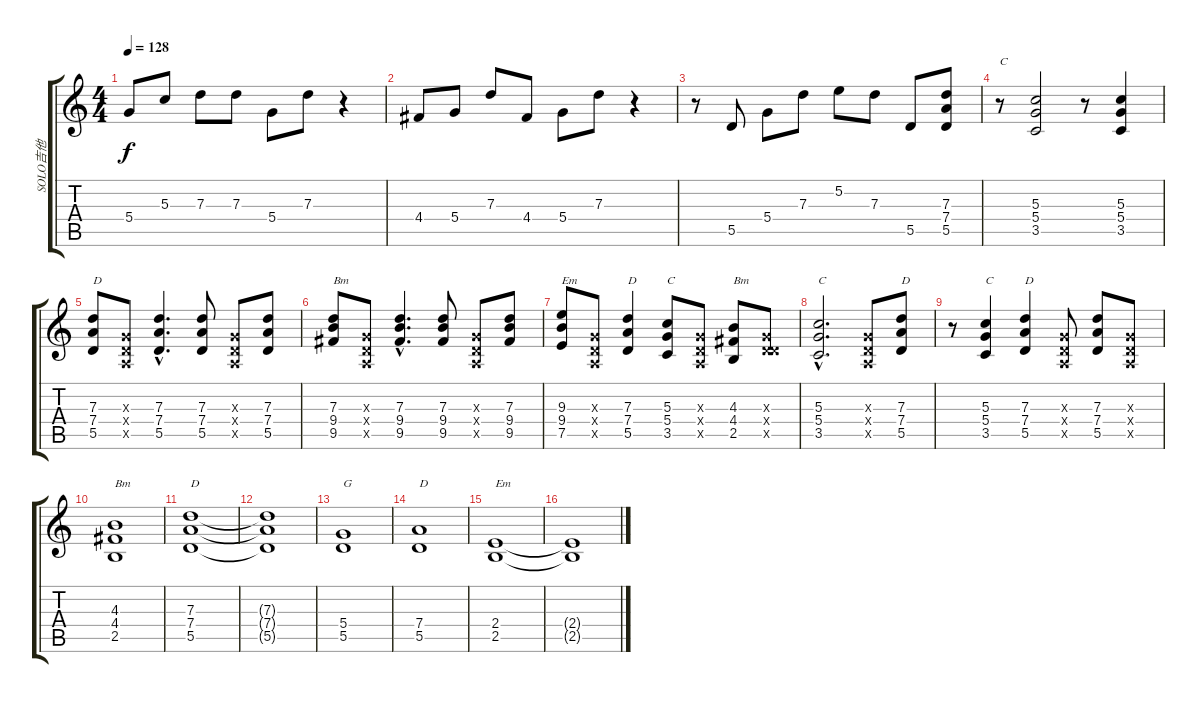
\track ("SOLO吉他" "SOLO吉他") {instrument distortionguitar}
\staff {score tabs}
\tuning (E4 B3 G3 D3 A2 E2) {hide}
\ts (4 4)
\tempo 128
\clef g2
\ks c
5.4.8{dy f} 5.3.8 7.3.8 7.3.8 5.4.8 7.3.8 r.4 |
4.4.8 5.4.8 7.3.8 4.4.8 5.4.8 7.3.8 r.4 |
r.8 5.5.8 5.4.8 7.3.8 5.2.8 7.3.8 5.5.8 (7.3 7.4 5.5).8 |
r.8{txt "C"} (5.3 5.4 3.5).2 r.8 (5.3 5.4 3.5).4 |
(7.3 7.4 5.5).8{txt "D"} (0.3{x} 0.4{x} 0.5{x}).8 (7.3{hac} 7.4{hac} 5.5{hac}).4{d} (7.3 7.4 5.5).8 (0.3{x} 0.4{x} 0.5{x}).8 (7.3 7.4 5.5).8 |
(7.3 9.4 9.5).8{txt "Bm"} (0.3{x} 0.4{x} 0.5{x}).8 (7.3{hac} 9.4{hac} 9.5{hac}).4{d} (7.3 9.4 9.5).8 (0.3{x} 0.4{x} 0.5{x}).8 (7.3 9.4 9.5).8 |
(9.3 9.4 7.5).8{txt "Em"} (0.3{x} 0.4{x} 0.5{x}).8 (7.3 7.4 5.5).4{txt "D"} (5.3 5.4 3.5).8{txt "C"} (0.3{x} 0.4{x} 0.5{x}).8 (4.3 4.4 2.5).8{txt "Bm"} (0.3{x} 0.4{x} 5.5{x}).8 |
(5.3{hac} 5.4{hac} 3.5{hac}).2{d txt "C"} (0.3{x} 0.4{x} 0.5{x}).8 (7.3 7.4 5.5).8{txt "D"} |
r.8 (5.3 5.4 3.5).4{txt "C"} (7.3 7.4 5.5).4{txt "D"} (0.3{x} 0.4{x} 0.5{x}).8 (7.3 7.4 5.5).8 (0.3{x} 0.4{x} 0.5{x}).8 |
(4.3 4.4 2.5).1{txt "Bm"} |
(7.3 7.4 5.5).1{txt "D"} |
(7.3{t} 7.4{t} 5.5{t}).1 |
(5.4 5.5).1{txt "G" volume 9 balance 8} |
(7.4 5.5).1{txt "D"} |
(2.4 2.5).1{txt "Em"} |
(2.4{t} 2.5{t}).1
